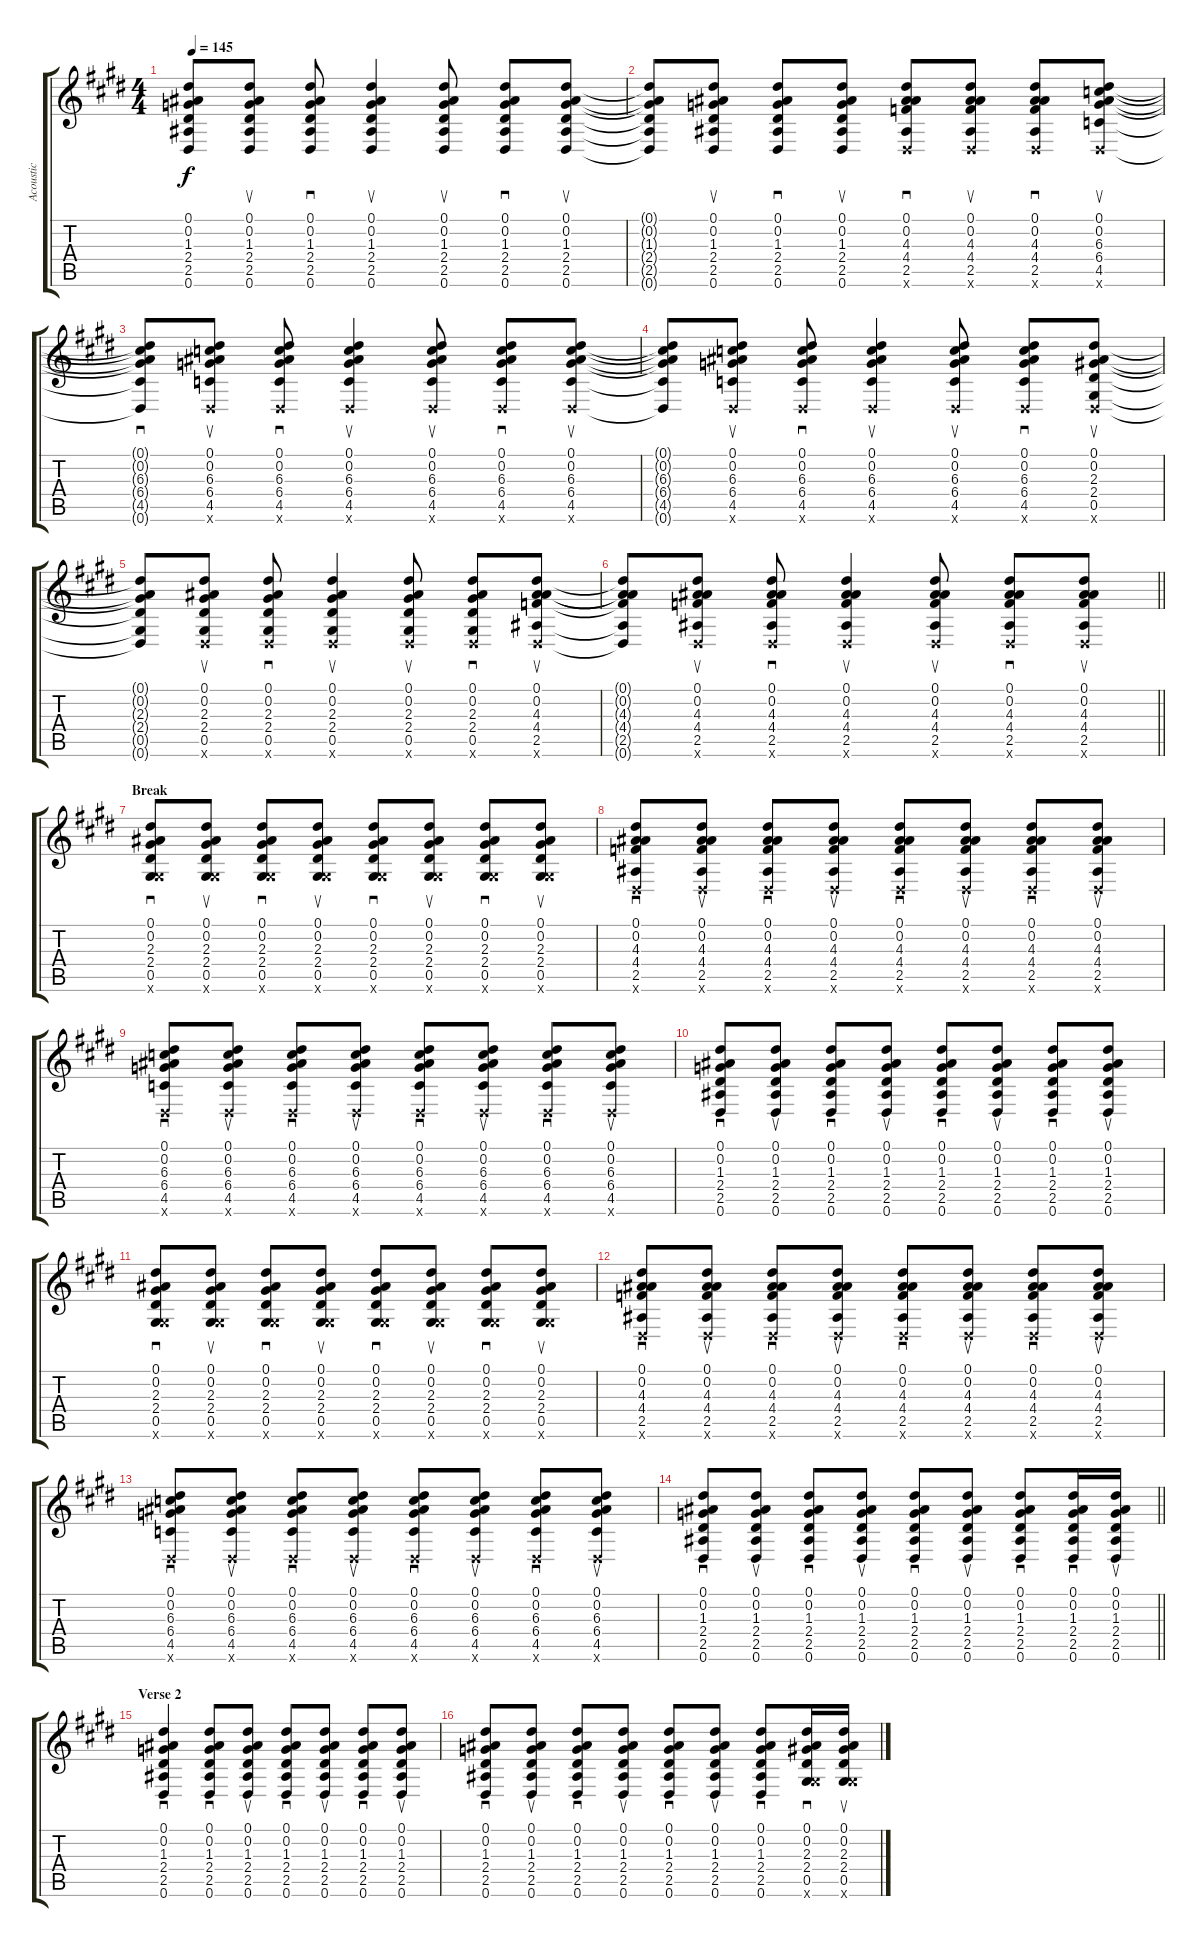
\track ("Acoustic" "Acoustic") {instrument acousticguitarsteel}
\staff {score tabs}
\tuning (Eb4 Bb3 Gb3 Db3 Ab2 Eb2) {hide}
\ts (4 4)
\tempo 145
\clef g2
\ks e
(0.1{t} 0.2{t} 1.3{t} 2.4{t} 2.5{t} 0.6{t}).8{dy f} (0.1 0.2 1.3 2.4 2.5 0.6).8{su} (0.1 0.2 1.3 2.4 2.5 0.6).8{sd} (0.1 0.2 1.3 2.4 2.5 0.6).4{su} (0.1 0.2 1.3 2.4 2.5 0.6).8{su} (0.1 0.2 1.3 2.4 2.5 0.6).8{sd} (0.1 0.2 1.3 2.4 2.5 0.6).8{su} |
(0.1{t} 0.2{t} 1.3{t} 2.4{t} 2.5{t} 0.6{t}).8 (0.1 0.2 1.3 2.4 2.5 0.6).8{su} (0.1 0.2 1.3 2.4 2.5 0.6).8{sd} (0.1 0.2 1.3 2.4 2.5 0.6).8{su} (0.1 0.2 4.3 4.4 2.5 0.6{x}).8{sd} (0.1 0.2 4.3 4.4 2.5 0.6{x}).8{su} (0.1 0.2 4.3 4.4 2.5 0.6{x}).8{sd} (0.1 0.2 6.3 6.4 4.5 0.6{x}).8{su} |
(0.1{t} 0.2{t} 6.3{t} 6.4{t} 4.5{t} 0.6{t}).8{sd} (0.1 0.2 6.3 6.4 4.5 0.6{x}).8{su} (0.1 0.2 6.3 6.4 4.5 0.6{x}).8{sd} (0.1 0.2 6.3 6.4 4.5 0.6{x}).4{su} (0.1 0.2 6.3 6.4 4.5 0.6{x}).8{su} (0.1 0.2 6.3 6.4 4.5 0.6{x}).8{sd} (0.1 0.2 6.3 6.4 4.5 0.6{x}).8{su} |
(0.1{t} 0.2{t} 6.3{t} 6.4{t} 4.5{t} 0.6{t}).8 (0.1 0.2 6.3 6.4 4.5 0.6{x}).8{su} (0.1 0.2 6.3 6.4 4.5 0.6{x}).8{sd} (0.1 0.2 6.3 6.4 4.5 0.6{x}).4{su} (0.1 0.2 6.3 6.4 4.5 0.6{x}).8{su} (0.1 0.2 6.3 6.4 4.5 0.6{x}).8{sd} (0.1 0.2 2.3 2.4 0.5 0.6{x}).8{su} |
(0.1{t} 0.2{t} 2.3{t} 2.4{t} 0.5{t} 0.6{t}).8 (0.1 0.2 2.3 2.4 0.5 0.6{x}).8{su} (0.1 0.2 2.3 2.4 0.5 0.6{x}).8{sd} (0.1 0.2 2.3 2.4 0.5 0.6{x}).4{su} (0.1 0.2 2.3 2.4 0.5 0.6{x}).8{su} (0.1 0.2 2.3 2.4 0.5 0.6{x}).8{sd} (0.1 0.2 4.3 4.4 2.5 0.6{x}).8{su} |
\barLineRight lightlight
(0.1{t} 0.2{t} 4.3{t} 4.4{t} 2.5{t} 0.6{t}).8 (0.1 0.2 4.3 4.4 2.5 0.6{x}).8{su} (0.1 0.2 4.3 4.4 2.5 0.6{x}).8{sd} (0.1 0.2 4.3 4.4 2.5 0.6{x}).4{su} (0.1 0.2 4.3 4.4 2.5 0.6{x}).8{su} (0.1 0.2 4.3 4.4 2.5 0.6{x}).8{sd} (0.1 0.2 4.3 4.4 2.5 0.6{x}).8{su} |
\section ("" "Break")
(0.1 0.2 2.3 2.4 0.5 5.6{x}).8{sd} (0.1 0.2 2.3 2.4 0.5 5.6{x}).8{su} (0.1 0.2 2.3 2.4 0.5 5.6{x}).8{sd} (0.1 0.2 2.3 2.4 0.5 5.6{x}).8{su} (0.1 0.2 2.3 2.4 0.5 5.6{x}).8{sd} (0.1 0.2 2.3 2.4 0.5 5.6{x}).8{su} (0.1 0.2 2.3 2.4 0.5 5.6{x}).8{sd} (0.1 0.2 2.3 2.4 0.5 5.6{x}).8{su} |
(0.1 0.2 4.3 4.4 2.5 0.6{x}).8{sd} (0.1 0.2 4.3 4.4 2.5 0.6{x}).8{su} (0.1 0.2 4.3 4.4 2.5 0.6{x}).8{sd} (0.1 0.2 4.3 4.4 2.5 0.6{x}).8{su} (0.1 0.2 4.3 4.4 2.5 0.6{x}).8{sd} (0.1 0.2 4.3 4.4 2.5 0.6{x}).8{su} (0.1 0.2 4.3 4.4 2.5 0.6{x}).8{sd} (0.1 0.2 4.3 4.4 2.5 0.6{x}).8{su} |
(0.1 0.2 6.3 6.4 4.5 0.6{x}).8{sd} (0.1 0.2 6.3 6.4 4.5 0.6{x}).8{su} (0.1 0.2 6.3 6.4 4.5 0.6{x}).8{sd} (0.1 0.2 6.3 6.4 4.5 0.6{x}).8{su} (0.1 0.2 6.3 6.4 4.5 0.6{x}).8{sd} (0.1 0.2 6.3 6.4 4.5 0.6{x}).8{su} (0.1 0.2 6.3 6.4 4.5 0.6{x}).8{sd} (0.1 0.2 6.3 6.4 4.5 0.6{x}).8{su} |
(0.1 0.2 1.3 2.4 2.5 0.6).8{sd} (0.1 0.2 1.3 2.4 2.5 0.6).8{su} (0.1 0.2 1.3 2.4 2.5 0.6).8{sd} (0.1 0.2 1.3 2.4 2.5 0.6).8{su} (0.1 0.2 1.3 2.4 2.5 0.6).8{sd} (0.1 0.2 1.3 2.4 2.5 0.6).8{su} (0.1 0.2 1.3 2.4 2.5 0.6).8{sd} (0.1 0.2 1.3 2.4 2.5 0.6).8{su} |
(0.1 0.2 2.3 2.4 0.5 5.6{x}).8{sd} (0.1 0.2 2.3 2.4 0.5 5.6{x}).8{su} (0.1 0.2 2.3 2.4 0.5 5.6{x}).8{sd} (0.1 0.2 2.3 2.4 0.5 5.6{x}).8{su} (0.1 0.2 2.3 2.4 0.5 5.6{x}).8{sd} (0.1 0.2 2.3 2.4 0.5 5.6{x}).8{su} (0.1 0.2 2.3 2.4 0.5 5.6{x}).8{sd} (0.1 0.2 2.3 2.4 0.5 5.6{x}).8{su} |
(0.1 0.2 4.3 4.4 2.5 0.6{x}).8{sd} (0.1 0.2 4.3 4.4 2.5 0.6{x}).8{su} (0.1 0.2 4.3 4.4 2.5 0.6{x}).8{sd} (0.1 0.2 4.3 4.4 2.5 0.6{x}).8{su} (0.1 0.2 4.3 4.4 2.5 0.6{x}).8{sd} (0.1 0.2 4.3 4.4 2.5 0.6{x}).8{su} (0.1 0.2 4.3 4.4 2.5 0.6{x}).8{sd} (0.1 0.2 4.3 4.4 2.5 0.6{x}).8{su} |
(0.1 0.2 6.3 6.4 4.5 0.6{x}).8{sd} (0.1 0.2 6.3 6.4 4.5 0.6{x}).8{su} (0.1 0.2 6.3 6.4 4.5 0.6{x}).8{sd} (0.1 0.2 6.3 6.4 4.5 0.6{x}).8{su} (0.1 0.2 6.3 6.4 4.5 0.6{x}).8{sd} (0.1 0.2 6.3 6.4 4.5 0.6{x}).8{su} (0.1 0.2 6.3 6.4 4.5 0.6{x}).8{sd} (0.1 0.2 6.3 6.4 4.5 0.6{x}).8{su} |
\barLineRight lightlight
(0.1 0.2 1.3 2.4 2.5 0.6).8{sd} (0.1 0.2 1.3 2.4 2.5 0.6).8{su} (0.1 0.2 1.3 2.4 2.5 0.6).8{sd} (0.1 0.2 1.3 2.4 2.5 0.6).8{su} (0.1 0.2 1.3 2.4 2.5 0.6).8{sd} (0.1 0.2 1.3 2.4 2.5 0.6).8{su} (0.1 0.2 1.3 2.4 2.5 0.6).8{sd} (0.1 0.2 1.3 2.4 2.5 0.6).16{sd} (0.1 0.2 1.3 2.4 2.5 0.6).16{su} |
\section ("" "Verse 2")
(0.1 0.2 1.3 2.4 2.5 0.6).4{sd} (0.1 0.2 1.3 2.4 2.5 0.6).8{sd volume 0} (0.1 0.2 1.3 2.4 2.5 0.6).8{su volume 7} (0.1 0.2 1.3 2.4 2.5 0.6).8{sd} (0.1 0.2 1.3 2.4 2.5 0.6).8{su} (0.1 0.2 1.3 2.4 2.5 0.6).8{sd} (0.1 0.2 1.3 2.4 2.5 0.6).8{su} |
(0.1 0.2 1.3 2.4 2.5 0.6).8{sd} (0.1 0.2 1.3 2.4 2.5 0.6).8{su} (0.1 0.2 1.3 2.4 2.5 0.6).8{sd} (0.1 0.2 1.3 2.4 2.5 0.6).8{su} (0.1 0.2 1.3 2.4 2.5 0.6).8{sd} (0.1 0.2 1.3 2.4 2.5 0.6).8{su} (0.1 0.2 1.3 2.4 2.5 0.6).8{sd} (0.1 0.2 2.3 2.4 0.5 5.6{x}).16{sd} (0.1 0.2 2.3 2.4 0.5 5.6{x}).16{su}
